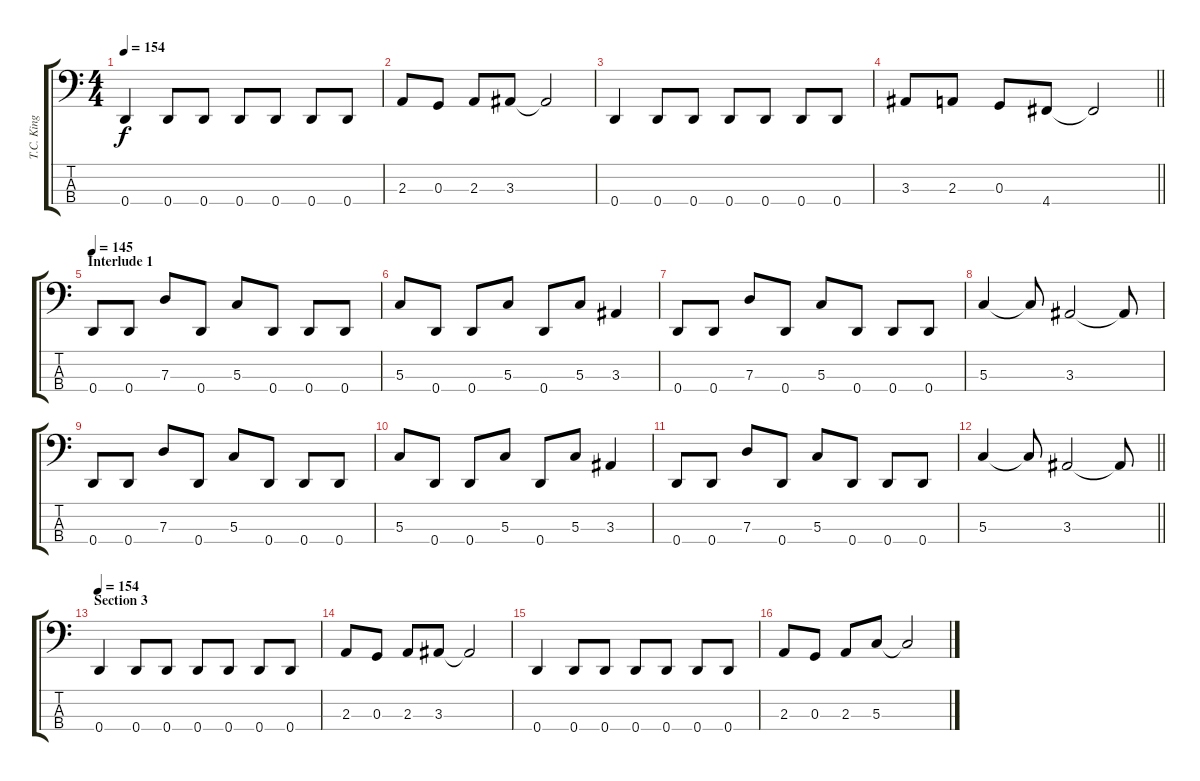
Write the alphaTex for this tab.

\track ("T.C. King" "T.C. King") {instrument electricbasspick}
\staff {score tabs}
\tuning (F2 C2 G1 D1) {hide}
\ts (4 4)
\tempo 154
\clef f4
\ks c
0.4.4{dy f} 0.4.8 0.4.8 0.4.8 0.4.8 0.4.8 0.4.8 |
2.3.8 0.3.8 2.3.8 3.3.8 3.3{t}.2 |
0.4.4 0.4.8 0.4.8 0.4.8 0.4.8 0.4.8 0.4.8 |
\barLineRight lightlight
3.3.8 2.3.8 0.3.8 4.4.8 4.4{t}.2 |
\section ("" "Interlude 1")
\tempo 145
0.4.8 0.4.8 7.3.8 0.4.8 5.3.8 0.4.8 0.4.8 0.4.8 |
5.3.8 0.4.8 0.4.8 5.3.8 0.4.8 5.3.8 3.3.4 |
0.4.8 0.4.8 7.3.8 0.4.8 5.3.8 0.4.8 0.4.8 0.4.8 |
5.3.4 5.3{t}.8 3.3.2 3.3{t}.8 |
0.4.8 0.4.8 7.3.8 0.4.8 5.3.8 0.4.8 0.4.8 0.4.8 |
5.3.8 0.4.8 0.4.8 5.3.8 0.4.8 5.3.8 3.3.4 |
0.4.8 0.4.8 7.3.8 0.4.8 5.3.8 0.4.8 0.4.8 0.4.8 |
\barLineRight lightlight
5.3.4 5.3{t}.8 3.3.2 3.3{t}.8 |
\section ("" "Section 3")
\tempo 154
0.4.4 0.4.8 0.4.8 0.4.8 0.4.8 0.4.8 0.4.8 |
2.3.8 0.3.8 2.3.8 3.3.8 3.3{t}.2 |
0.4.4 0.4.8 0.4.8 0.4.8 0.4.8 0.4.8 0.4.8 |
2.3.8 0.3.8 2.3.8 5.3.8 5.3{t}.2
